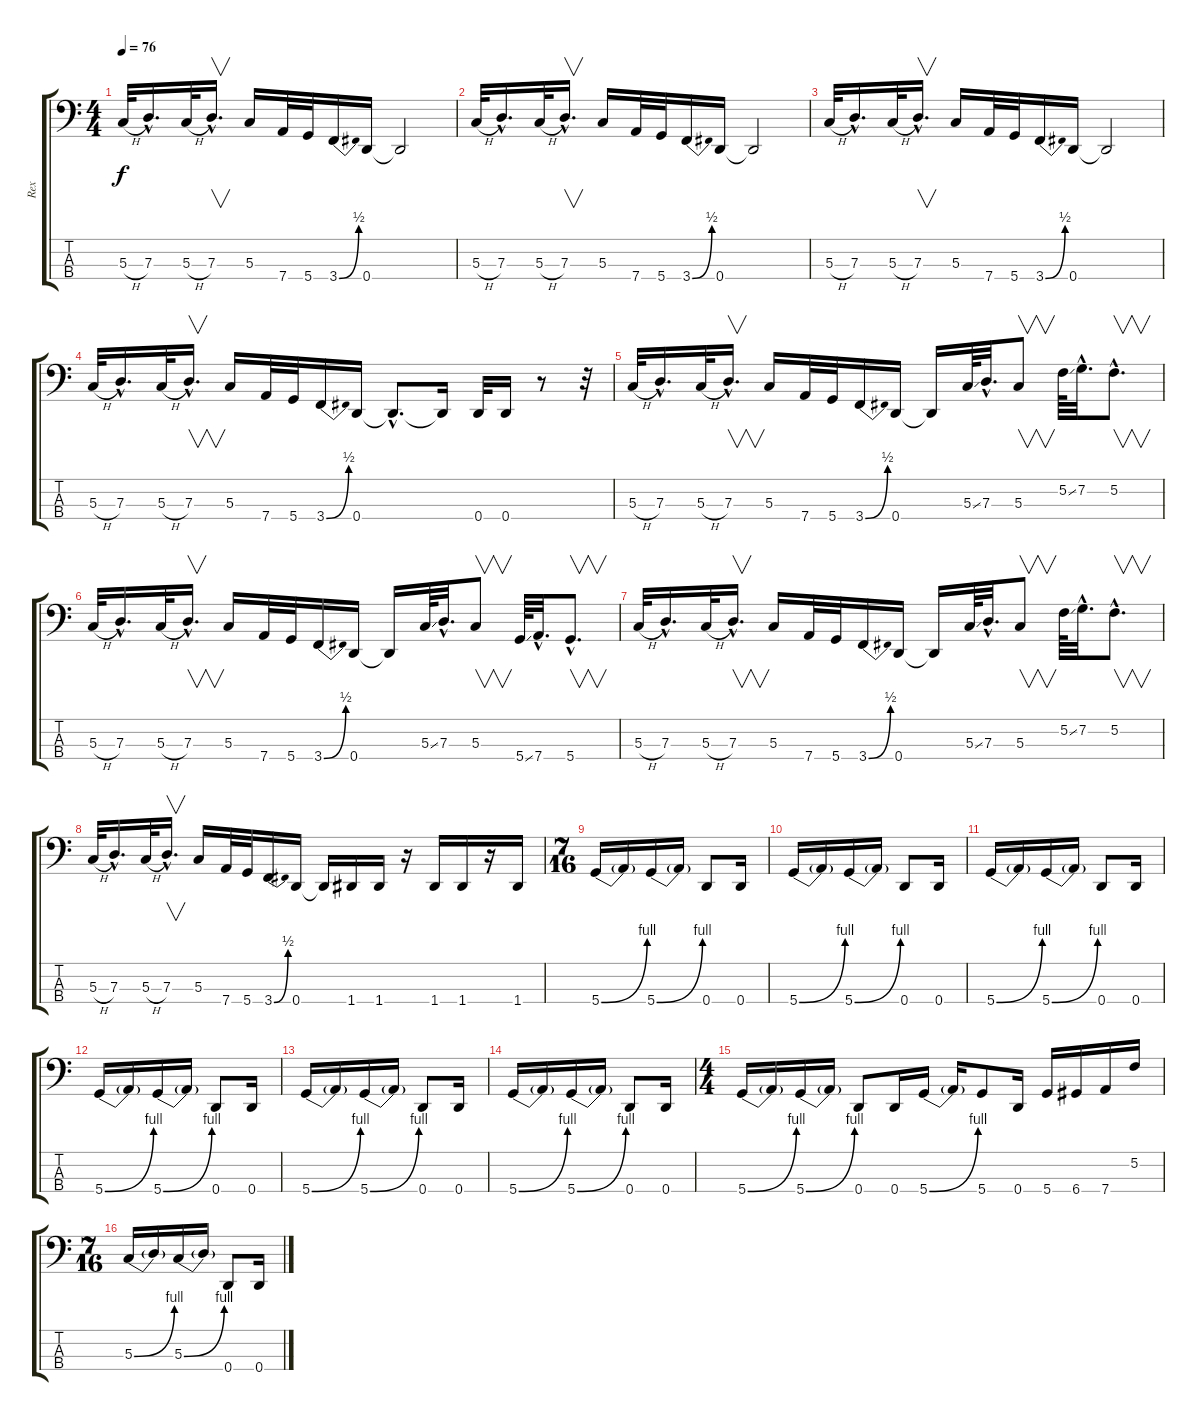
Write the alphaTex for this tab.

\track ("Rex" "Rex") {instrument electricbasspick}
\staff {score tabs}
\tuning (F2 C2 G1 D1) {hide}
\ts (4 4)
\tempo 76
\clef f4
\ks c
5.3{h}.32{dy f instrument electricbasspick} 7.3{hac}.16{d} 5.3{h}.32 7.3{hac}.16{v d} 5.3.16 7.4.32 5.4.32 3.4{be (bend 0 0 60 2)}.16 0.4.16 0.4{t}.2 |
5.3{h}.32 7.3{hac}.16{d} 5.3{h}.32 7.3{hac}.16{v d} 5.3.16 7.4.32 5.4.32 3.4{be (bend 0 0 60 2)}.16 0.4.16 0.4{t}.2 |
5.3{h}.32 7.3{hac}.16{d} 5.3{h}.32 7.3{hac}.16{v d} 5.3.16 7.4.32 5.4.32 3.4{be (bend 0 0 60 2)}.16 0.4.16 0.4{t}.2 |
5.3{h}.32 7.3{hac}.16{d} 5.3{h}.32 7.3{hac}.16{v d} 5.3.16 7.4.32 5.4.32 3.4{be (bend 0 0 60 2)}.16 0.4.16 0.4{hac t}.8{d} 0.4{t}.16 0.4.32 0.4.16 r.8 r.32 |
5.3{h}.32 7.3{hac}.16{d} 5.3{h}.32 7.3{hac}.16{v d} 5.3.16 7.4.32 5.4.32 3.4{be (bend 0 0 60 2)}.16 0.4.16 0.4{t}.16 5.3{ss}.64 7.3{hac}.32{d} 5.3.8{v} 5.2{ss}.64 7.2{hac}.32{d} 5.2{hac}.8{v d} |
5.3{h}.32 7.3{hac}.16{d} 5.3{h}.32 7.3{hac}.16{v d} 5.3.16 7.4.32 5.4.32 3.4{be (bend 0 0 60 2)}.16 0.4.16 0.4{t}.16 5.3{ss}.64 7.3{hac}.32{d} 5.3.8{v} 5.4{ss}.64 7.4{hac}.32{d} 5.4{hac}.8{v d} |
5.3{h}.32 7.3{hac}.16{d} 5.3{h}.32 7.3{hac}.16{v d} 5.3.16 7.4.32 5.4.32 3.4{be (bend 0 0 60 2)}.16 0.4.16 0.4{t}.16 5.3{ss}.64 7.3{hac}.32{d} 5.3.8{v} 5.2{ss}.64 7.2{hac}.32{d} 5.2{hac}.8{v d} |
5.3{h}.32 7.3{hac}.16{d} 5.3{h}.32 7.3{hac}.16{v d} 5.3.16 7.4.32 5.4.32 3.4{be (bend 0 0 60 2)}.16 0.4.16 0.4{t}.16 1.4.16 1.4.16 r.16 1.4.16 1.4.16 r.16 1.4.16 |
\ts (7 16)
5.4{be (bend 0 0 60 4)}.16 5.4{t}.16 5.4{be (bend 0 0 60 4)}.16 5.4{t}.16 0.4.8 0.4.16 |
5.4{be (bend 0 0 60 4)}.16 5.4{t}.16 5.4{be (bend 0 0 60 4)}.16 5.4{t}.16 0.4.8 0.4.16 |
5.4{be (bend 0 0 60 4)}.16 5.4{t}.16 5.4{be (bend 0 0 60 4)}.16 5.4{t}.16 0.4.8 0.4.16 |
5.4{be (bend 0 0 60 4)}.16 5.4{t}.16 5.4{be (bend 0 0 60 4)}.16 5.4{t}.16 0.4.8 0.4.16 |
5.4{be (bend 0 0 60 4)}.16 5.4{t}.16 5.4{be (bend 0 0 60 4)}.16 5.4{t}.16 0.4.8 0.4.16 |
5.4{be (bend 0 0 60 4)}.16 5.4{t}.16 5.4{be (bend 0 0 60 4)}.16 5.4{t}.16 0.4.8 0.4.16 |
\ts (4 4)
5.4{be (bend 0 0 60 4)}.16 5.4{t}.16 5.4{be (bend 0 0 60 4)}.16 5.4{t}.16 0.4.8 0.4.16 5.4{be (bend 0 0 60 4)}.16 5.4{t}.16 5.4.8 0.4.16 5.4.16 6.4.16 7.4.16 5.2.16 |
\ts (7 16)
5.3{be (bend 0 0 60 4)}.16 5.3{t}.16 5.3{be (bend 0 0 60 4)}.16 5.3{t}.16 0.4.8 0.4.16
